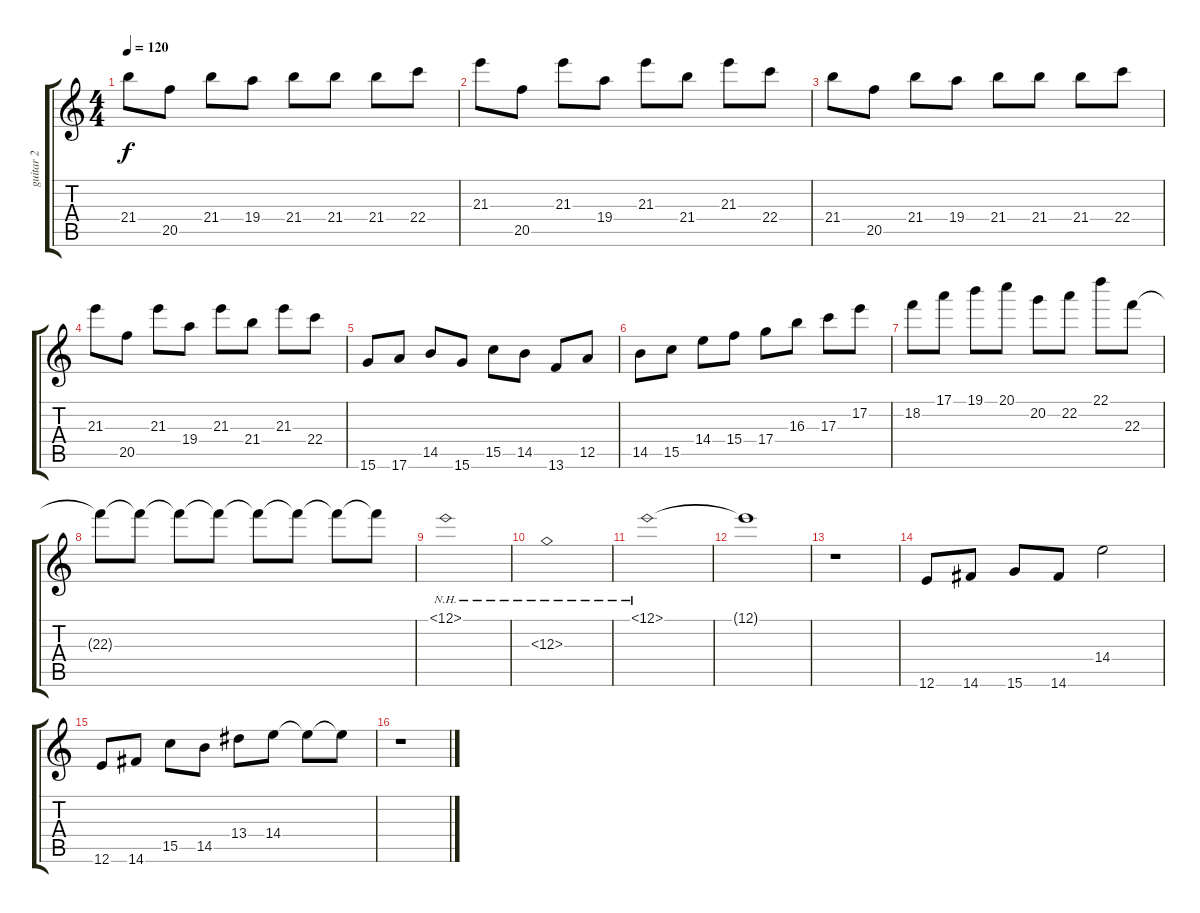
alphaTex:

\track ("guitar 2" "guitar 2") {instrument overdrivenguitar}
\staff {score tabs}
\tuning (E4 B3 G3 D3 A2 E2) {hide}
\ts (4 4)
\tempo 120
\clef g2
\ks c
21.4.8{dy f} 20.5.8 21.4.8 19.4.8 21.4.8 21.4.8 21.4.8 22.4.8 |
21.3.8 20.5.8 21.3.8 19.4.8 21.3.8 21.4.8 21.3.8 22.4.8 |
21.4.8 20.5.8 21.4.8 19.4.8 21.4.8 21.4.8 21.4.8 22.4.8 |
21.3.8 20.5.8 21.3.8 19.4.8 21.3.8 21.4.8 21.3.8 22.4.8 |
15.6.8 17.6.8 14.5.8 15.6.8 15.5.8 14.5.8 13.6.8 12.5.8 |
14.5.8 15.5.8 14.4.8 15.4.8 17.4.8 16.3.8 17.3.8 17.2.8 |
18.2.8 17.1.8 19.1.8 20.1.8 20.2.8 22.2.8 22.1.8 22.3.8 |
22.3{t}.8 22.3{t}.8 22.3{t}.8 22.3{t}.8 22.3{t}.8 22.3{t}.8 22.3{t}.8 22.3{t}.8 |
12.1{nh}.1 |
12.3{nh}.1 |
12.1{nh}.1 |
12.1{t}.1 |
r.1 |
12.6.8 14.6.8 15.6.8 14.6.8 14.4.2 |
12.6.8 14.6.8 15.5.8 14.5.8 13.4.8 14.4.8 14.4{t}.8 14.4{t}.8 |
r.1
